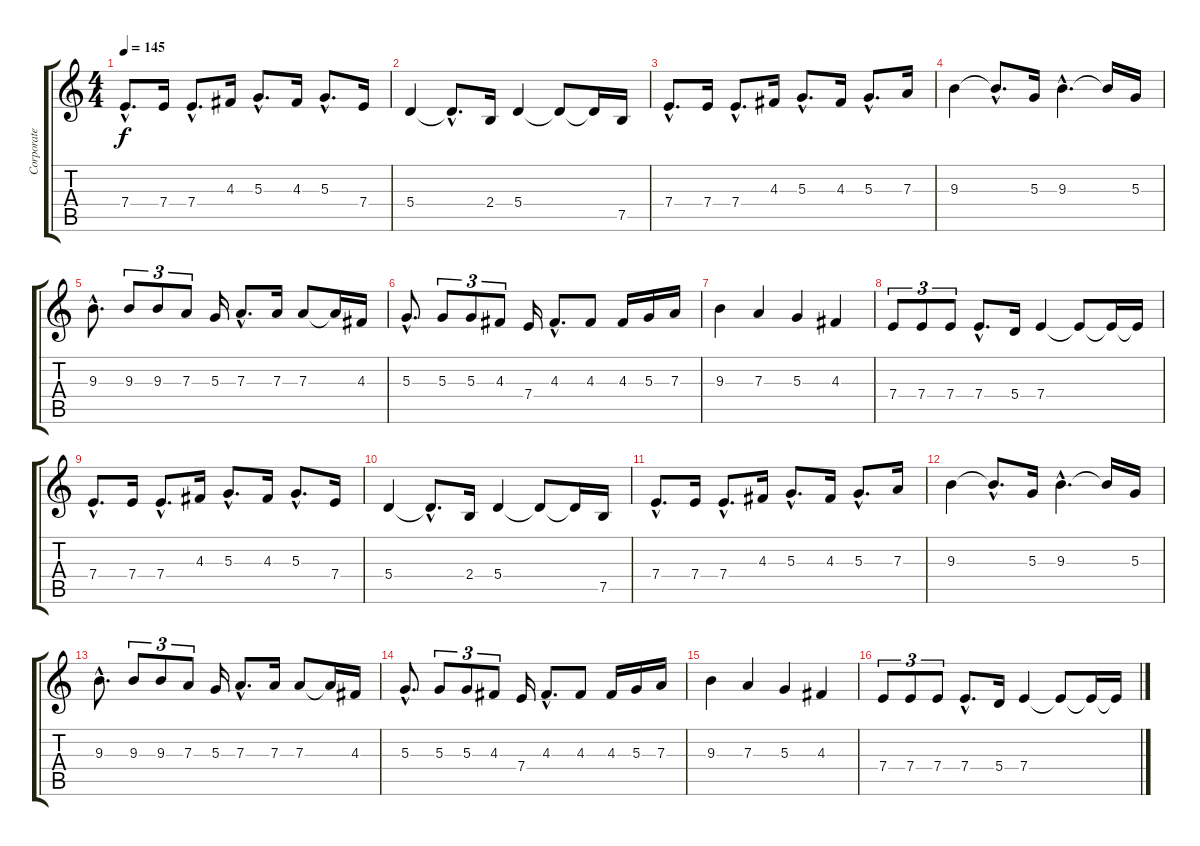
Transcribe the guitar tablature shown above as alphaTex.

\track ("Corporate Death (L)" "Corporate ") {instrument distortionguitar}
\staff {score tabs}
\tuning (B3 Gb3 D3 A2 E2 B1) {hide}
\ts (4 4)
\tempo 145
\clef g2
\ks c
7.4{hac}.8{d dy f} 7.4.16 7.4{hac}.8{d} 4.3.16 5.3{hac}.8{d} 4.3.16 5.3{hac}.8{d} 7.4.16 |
5.4.4 5.4{hac t}.8{d} 2.4.16 5.4.4 5.4{t}.8 5.4{t}.16 7.5.16 |
7.4{hac}.8{d} 7.4.16 7.4{hac}.8{d} 4.3.16 5.3{hac}.8{d} 4.3.16 5.3{hac}.8{d} 7.3.16 |
9.3.4 9.3{hac t}.8{d} 5.3.16 9.3{hac}.4{d} 9.3{t}.16 5.3.16 |
9.3{hac}.8{d} 9.3.8{tu (3 2)} 9.3.8{tu (3 2)} 7.3.8{tu (3 2)} 5.3.16 7.3{hac}.8{d} 7.3.16 7.3.8 7.3{t}.16 4.3.16 |
5.3{hac}.8{d} 5.3.8{tu (3 2)} 5.3.8{tu (3 2)} 4.3.8{tu (3 2)} 7.4.16 4.3{hac}.8{d} 4.3.8 4.3.16 5.3.16 7.3.16 |
9.3.4 7.3.4 5.3.4 4.3.4 |
7.4.8{tu (3 2)} 7.4.8{tu (3 2)} 7.4.8{tu (3 2)} 7.4{hac}.8{d} 5.4.16 7.4.4 7.4{t}.8 7.4{t}.16 7.4{t}.16 |
7.4{hac}.8{d} 7.4.16 7.4{hac}.8{d} 4.3.16 5.3{hac}.8{d} 4.3.16 5.3{hac}.8{d} 7.4.16 |
5.4.4 5.4{hac t}.8{d} 2.4.16 5.4.4 5.4{t}.8 5.4{t}.16 7.5.16 |
7.4{hac}.8{d} 7.4.16 7.4{hac}.8{d} 4.3.16 5.3{hac}.8{d} 4.3.16 5.3{hac}.8{d} 7.3.16 |
9.3.4 9.3{hac t}.8{d} 5.3.16 9.3{hac}.4{d} 9.3{t}.16 5.3.16 |
9.3{hac}.8{d} 9.3.8{tu (3 2)} 9.3.8{tu (3 2)} 7.3.8{tu (3 2)} 5.3.16 7.3{hac}.8{d} 7.3.16 7.3.8 7.3{t}.16 4.3.16 |
5.3{hac}.8{d} 5.3.8{tu (3 2)} 5.3.8{tu (3 2)} 4.3.8{tu (3 2)} 7.4.16 4.3{hac}.8{d} 4.3.8 4.3.16 5.3.16 7.3.16 |
9.3.4 7.3.4 5.3.4 4.3.4 |
7.4.8{tu (3 2)} 7.4.8{tu (3 2)} 7.4.8{tu (3 2)} 7.4{hac}.8{d} 5.4.16 7.4.4 7.4{t}.8 7.4{t}.16 7.4{t}.16
